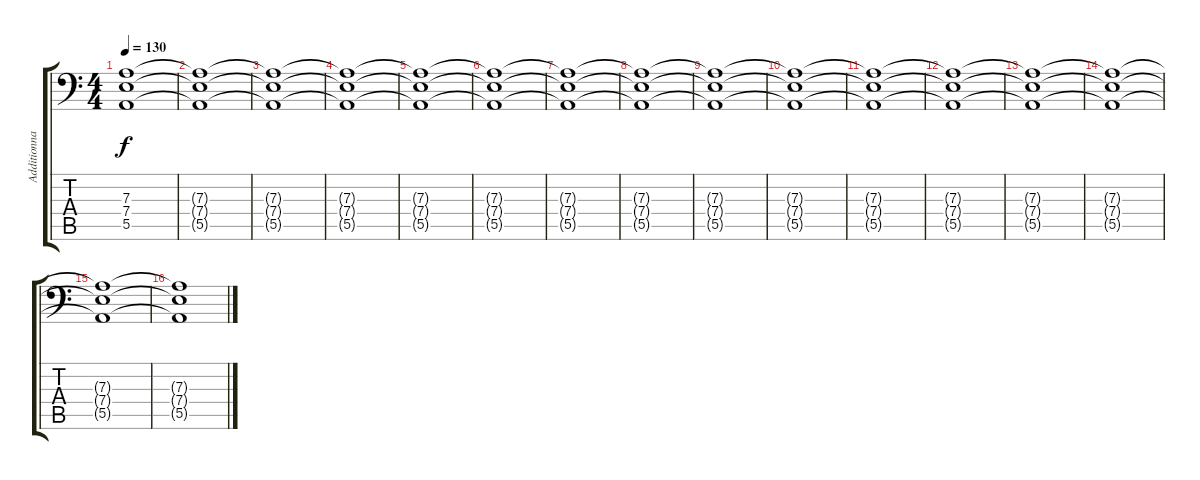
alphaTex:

\track ("Additionnal" "Additionna") {instrument stringensemble1}
\staff {score tabs}
\tuning (B3 G3 D3 A2 E2 A1) {hide}
\ts (4 4)
\tempo 130
\clef f4
\ks c
(7.3{t} 7.4{t} 5.5{t}).1{dy f} |
(7.3{t} 7.4{t} 5.5{t}).1 |
(7.3{t} 7.4{t} 5.5{t}).1 |
(7.3{t} 7.4{t} 5.5{t}).1 |
(7.3{t} 7.4{t} 5.5{t}).1 |
(7.3{t} 7.4{t} 5.5{t}).1 |
(7.3{t} 7.4{t} 5.5{t}).1 |
(7.3{t} 7.4{t} 5.5{t}).1 |
(7.3{t} 7.4{t} 5.5{t}).1 |
(7.3{t} 7.4{t} 5.5{t}).1 |
(7.3{t} 7.4{t} 5.5{t}).1 |
(7.3{t} 7.4{t} 5.5{t}).1 |
(7.3{t} 7.4{t} 5.5{t}).1 |
(7.3{t} 7.4{t} 5.5{t}).1 |
(7.3{t} 7.4{t} 5.5{t}).1 |
(7.3{t} 7.4{t} 5.5{t}).1
